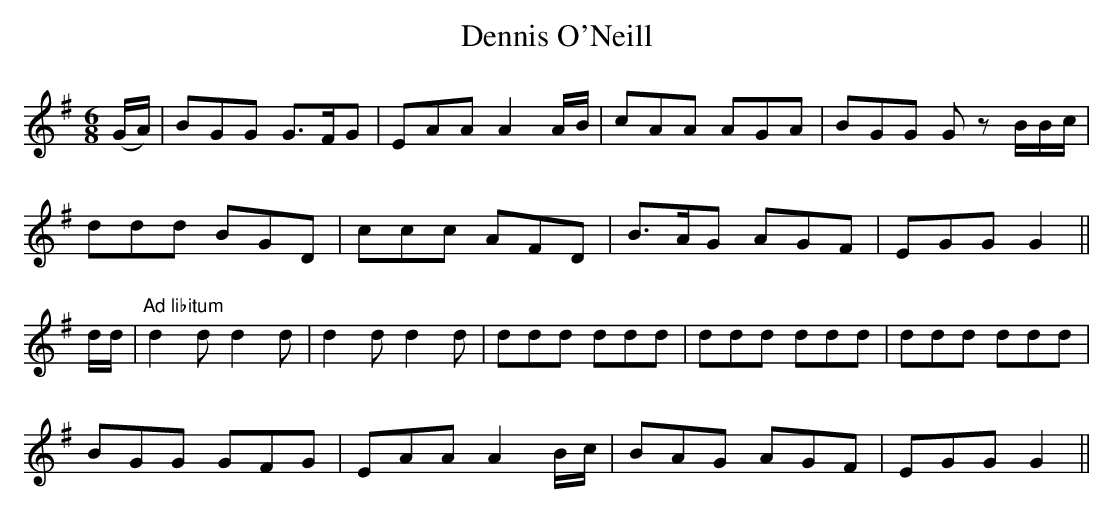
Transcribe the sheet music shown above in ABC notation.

X:1
T:Dennis O'Neill
M:6/8
L:1/8
K:G
(G/A/)|BGG G>FG|EAA A2 A/B/|cAA AGA|BGG G zB/B/c/|
ddd BGD|ccc AFD|B>AG AGF|EGG G2||
d/d/|"Ad libitum"d2d d2d|d2d d2d|ddd ddd|ddd ddd|ddd ddd|
BGG GFG|EAA A2 B/c/|BAG AGF|EGG G2||
